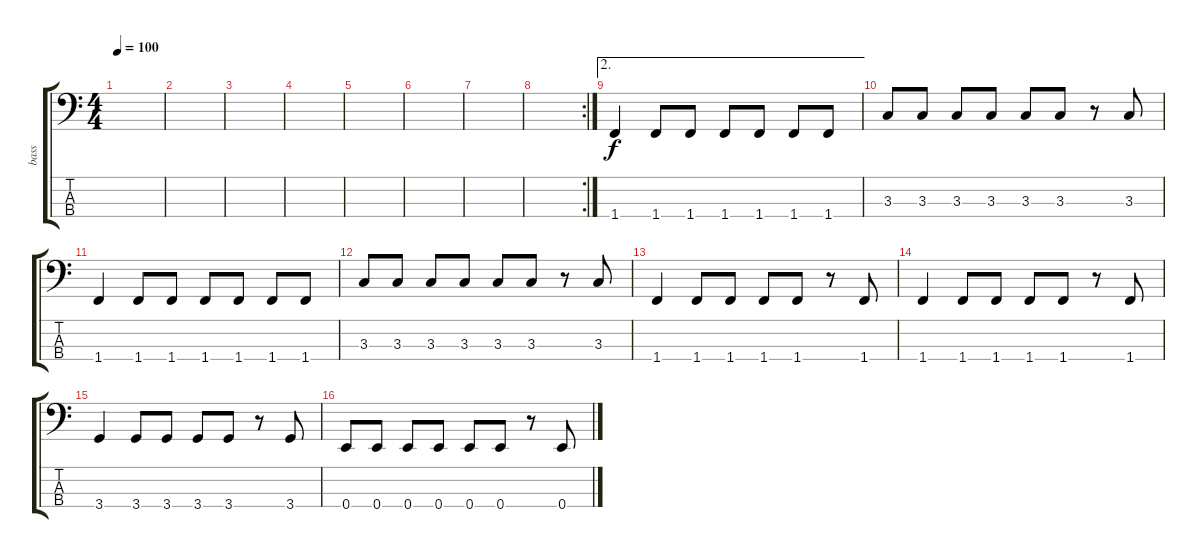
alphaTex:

\track ("bass" "bass") {instrument electricbassfinger}
\staff {score tabs}
\tuning (G2 D2 A1 E1) {hide}
\ts (4 4)
\tempo 100
\clef f4
\ks c
|
|
|
|
|
|
|
\rc 2
|
\ae 2
1.4.4 1.4.8 1.4.8 1.4.8 1.4.8 1.4.8 1.4.8 |
3.3.8 3.3.8 3.3.8 3.3.8 3.3.8 3.3.8 r.8 3.3.8 |
1.4.4 1.4.8 1.4.8 1.4.8 1.4.8 1.4.8 1.4.8 |
3.3.8 3.3.8 3.3.8 3.3.8 3.3.8 3.3.8 r.8 3.3.8 |
1.4.4 1.4.8 1.4.8 1.4.8 1.4.8 r.8 1.4.8 |
1.4.4 1.4.8 1.4.8 1.4.8 1.4.8 r.8 1.4.8 |
3.4.4 3.4.8 3.4.8 3.4.8 3.4.8 r.8 3.4.8 |
0.4.8 0.4.8 0.4.8 0.4.8 0.4.8 0.4.8 r.8 0.4.8
